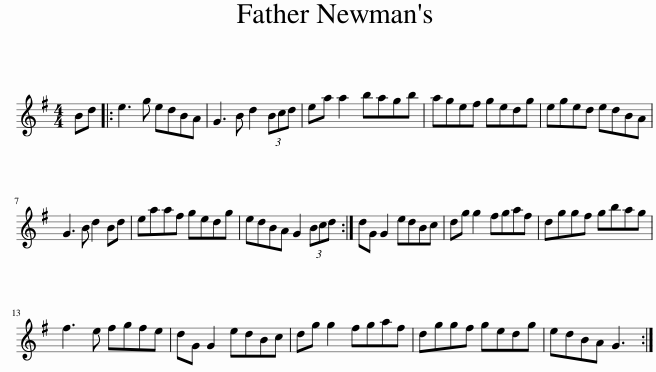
X:1
L:1/8
M:4/4
I:linebreak $
K:G
V:1 treble
V:1
 Bd |: e3 g edBA | G3 B d2 (3Bcd | ea a2 bagb | agef gedg | %5
 eged edBA |$ G3 B d2 Bd | eaaf gedg | edBA G2 (3Bcd :| dG G2 edBc | %10
 dg g2 fgaf | dggf gbag |$ f3 e fgfe | dG G2 edBc | dg g2 fgaf | %15
 dggf gedg | edBA G3 :| %17
